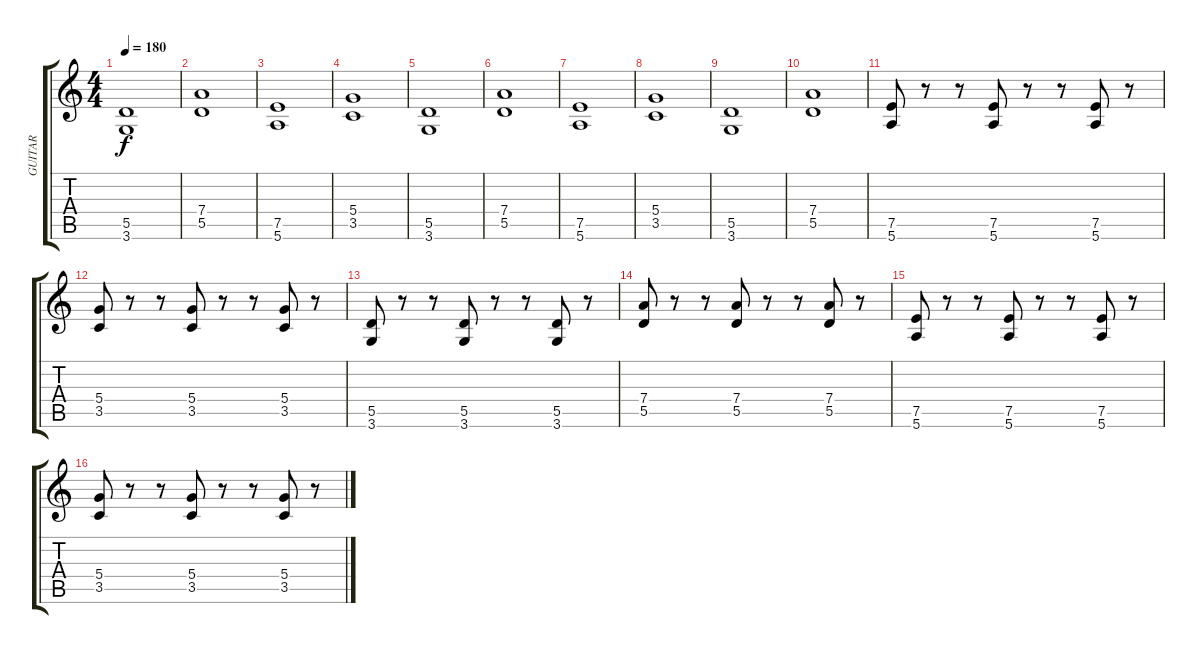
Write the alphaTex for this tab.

\track ("GUITAR" "GUITAR") {instrument distortionguitar}
\staff {score tabs}
\tuning (E4 B3 G3 D3 A2 E2) {hide}
\ts (4 4)
\tempo 180
\clef g2
\ks c
(5.5 3.6).1{dy f} |
(7.4 5.5).1 |
(7.5 5.6).1 |
(5.4 3.5).1 |
(5.5 3.6).1 |
(7.4 5.5).1 |
(7.5 5.6).1 |
(5.4 3.5).1 |
(5.5 3.6).1 |
(7.4 5.5).1 |
(7.5 5.6).8 r.8 r.8 (7.5 5.6).8 r.8 r.8 (7.5 5.6).8 r.8 |
(5.4 3.5).8 r.8 r.8 (5.4 3.5).8 r.8 r.8 (5.4 3.5).8 r.8 |
(5.5 3.6).8 r.8 r.8 (5.5 3.6).8 r.8 r.8 (5.5 3.6).8 r.8 |
(7.4 5.5).8 r.8 r.8 (7.4 5.5).8 r.8 r.8 (7.4 5.5).8 r.8 |
(7.5 5.6).8 r.8 r.8 (7.5 5.6).8 r.8 r.8 (7.5 5.6).8 r.8 |
(5.4 3.5).8 r.8 r.8 (5.4 3.5).8 r.8 r.8 (5.4 3.5).8 r.8
